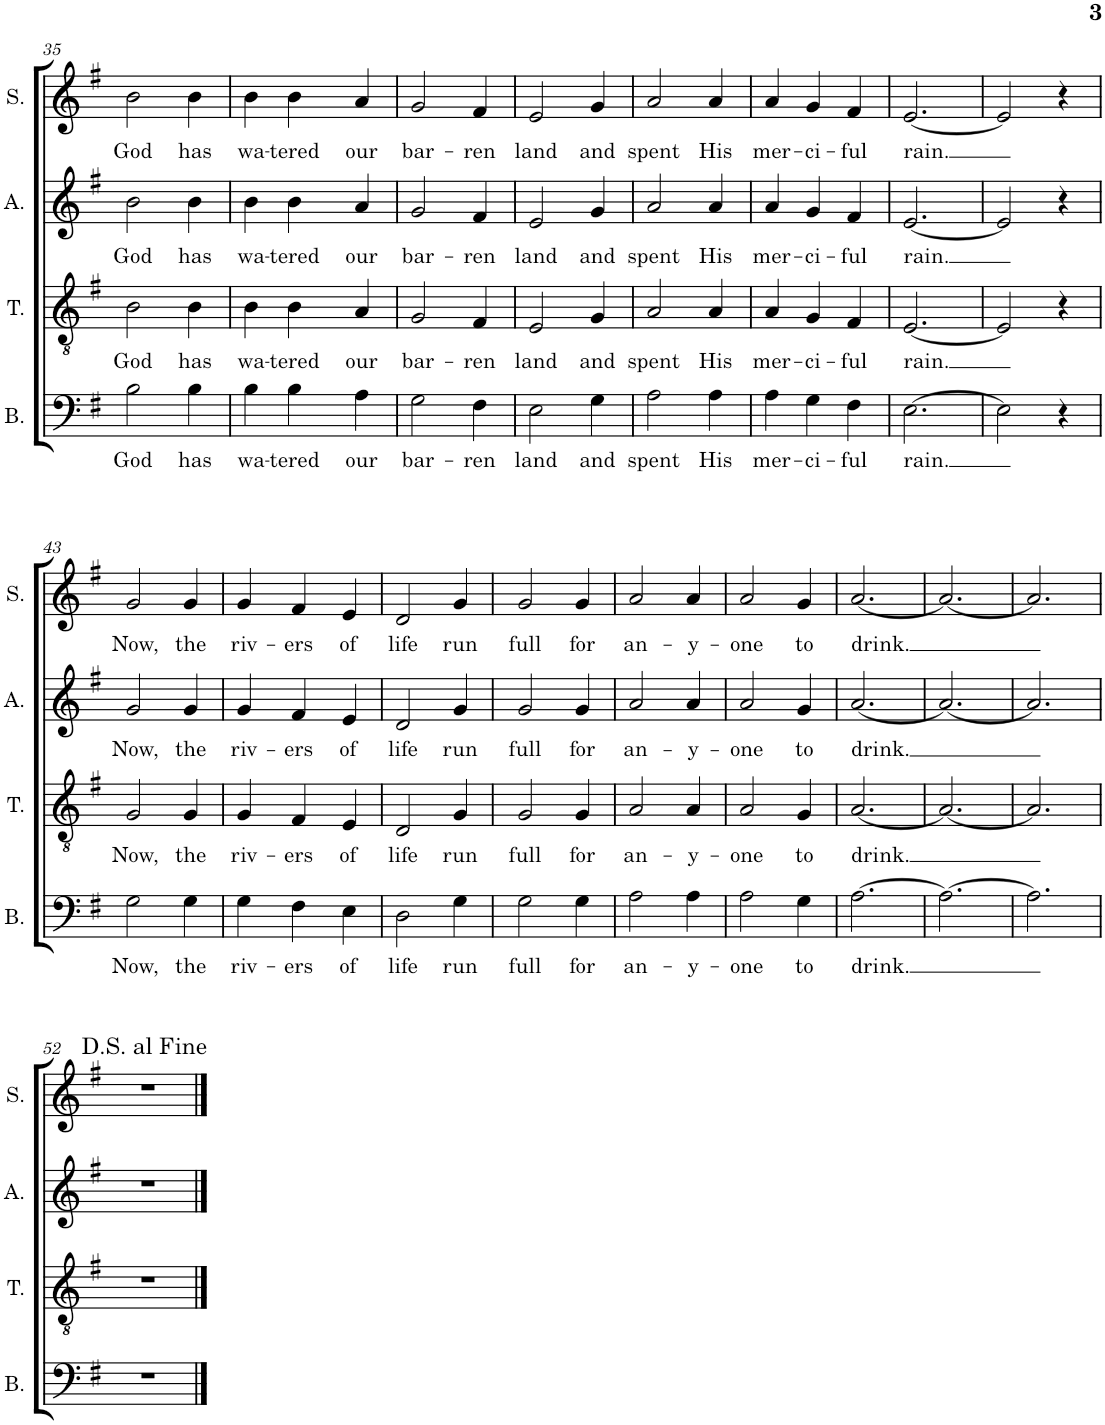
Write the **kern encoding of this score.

**kern	**text	**kern	**text	**kern	**text	**kern	**text
*part4	*part4	*part3	*part3	*part2	*part2	*part1	*part1
*staff4	*staff4	*staff3	*staff3	*staff2	*staff2	*staff1	*staff1
*I"Bass	*	*I"Tenor	*	*I"Alto	*	*I"Soprano	*
*I'B.	*	*I'T.	*	*I'A.	*	*I'S.	*
!!LO:PB:g=z
*clefF4	*	*clefGv2	*	*clefG2	*	*clefG2	*
*k[f#]	*	*k[f#]	*	*k[f#]	*	*k[f#]	*
*M3/4	*	*M3/4	*	*M3/4	*	*M3/4	*
=35	=35	=35	=35	=35	=35	=35	=35
!	!LO:LY:b	!	!LO:LY:b	!	!LO:LY:b	!	!LO:LY:b
2B\	God	2B\	God	2b\	God	2b\	God
!	!LO:LY:b	!	!LO:LY:b	!	!LO:LY:b	!	!LO:LY:b
4B\	has	4B\	has	4b\	has	4b\	has
=36	=36	=36	=36	=36	=36	=36	=36
!	!LO:LY:b	!	!LO:LY:b	!	!LO:LY:b	!	!LO:LY:b
4B\	wa-	4B\	wa-	4b\	wa-	4b\	wa-
!	!LO:LY:b	!	!LO:LY:b	!	!LO:LY:b	!	!LO:LY:b
4B\	-tered	4B\	-tered	4b\	-tered	4b\	-tered
!	!LO:LY:b	!	!LO:LY:b	!	!LO:LY:b	!	!LO:LY:b
4A\	our	4A/	our	4a/	our	4a/	our
=37	=37	=37	=37	=37	=37	=37	=37
!	!LO:LY:b	!	!LO:LY:b	!	!LO:LY:b	!	!LO:LY:b
2G\	bar-	2G/	bar-	2g/	bar-	2g/	bar-
!	!LO:LY:b	!	!LO:LY:b	!	!LO:LY:b	!	!LO:LY:b
4F#\	-ren	4F#/	-ren	4f#/	-ren	4f#/	-ren
=38	=38	=38	=38	=38	=38	=38	=38
!	!LO:LY:b	!	!LO:LY:b	!	!LO:LY:b	!	!LO:LY:b
2E\	land	2E/	land	2e/	land	2e/	land
!	!LO:LY:b	!	!LO:LY:b	!	!LO:LY:b	!	!LO:LY:b
4G\	and	4G/	and	4g/	and	4g/	and
=39	=39	=39	=39	=39	=39	=39	=39
!	!LO:LY:b	!	!LO:LY:b	!	!LO:LY:b	!	!LO:LY:b
2A\	spent	2A/	spent	2a/	spent	2a/	spent
!	!LO:LY:b	!	!LO:LY:b	!	!LO:LY:b	!	!LO:LY:b
4A\	His	4A/	His	4a/	His	4a/	His
=40	=40	=40	=40	=40	=40	=40	=40
!	!LO:LY:b	!	!LO:LY:b	!	!LO:LY:b	!	!LO:LY:b
4A\	mer-	4A/	mer-	4a/	mer-	4a/	mer-
!	!LO:LY:b	!	!LO:LY:b	!	!LO:LY:b	!	!LO:LY:b
4G\	-ci-	4G/	-ci-	4g/	-ci-	4g/	-ci-
!	!LO:LY:b	!	!LO:LY:b	!	!LO:LY:b	!	!LO:LY:b
4F#\	-ful	4F#/	-ful	4f#/	-ful	4f#/	-ful
=41	=41	=41	=41	=41	=41	=41	=41
!	!LO:LY:b	!	!LO:LY:b	!	!LO:LY:b	!	!LO:LY:b
[2.E\	rain.	[2.E/	rain.	[2.e/	rain.	[2.e/	rain.
=42	=42	=42	=42	=42	=42	=42	=42
2E\]	.	2E/]	.	2e/]	.	2e/]	.
4r	.	4r	.	4r	.	4r	.
!!LO:LB:g=z
=43	=43	=43	=43	=43	=43	=43	=43
!	!LO:LY:b	!	!LO:LY:b	!	!LO:LY:b	!	!LO:LY:b
2G\	Now,	2G/	Now,	2g/	Now,	2g/	Now,
!	!LO:LY:b	!	!LO:LY:b	!	!LO:LY:b	!	!LO:LY:b
4G\	the	4G/	the	4g/	the	4g/	the
=44	=44	=44	=44	=44	=44	=44	=44
!	!LO:LY:b	!	!LO:LY:b	!	!LO:LY:b	!	!LO:LY:b
4G\	riv-	4G/	riv-	4g/	riv-	4g/	riv-
!	!LO:LY:b	!	!LO:LY:b	!	!LO:LY:b	!	!LO:LY:b
4F#\	-ers	4F#/	-ers	4f#/	-ers	4f#/	-ers
!	!LO:LY:b	!	!LO:LY:b	!	!LO:LY:b	!	!LO:LY:b
4E\	of	4E/	of	4e/	of	4e/	of
=45	=45	=45	=45	=45	=45	=45	=45
!	!LO:LY:b	!	!LO:LY:b	!	!LO:LY:b	!	!LO:LY:b
2D\	life	2D/	life	2d/	life	2d/	life
!	!LO:LY:b	!	!LO:LY:b	!	!LO:LY:b	!	!LO:LY:b
4G\	run	4G/	run	4g/	run	4g/	run
=46	=46	=46	=46	=46	=46	=46	=46
!	!LO:LY:b	!	!LO:LY:b	!	!LO:LY:b	!	!LO:LY:b
2G\	full	2G/	full	2g/	full	2g/	full
!	!LO:LY:b	!	!LO:LY:b	!	!LO:LY:b	!	!LO:LY:b
4G\	for	4G/	for	4g/	for	4g/	for
=47	=47	=47	=47	=47	=47	=47	=47
!	!LO:LY:b	!	!LO:LY:b	!	!LO:LY:b	!	!LO:LY:b
2A\	an-	2A/	an-	2a/	an-	2a/	an-
!	!LO:LY:b	!	!LO:LY:b	!	!LO:LY:b	!	!LO:LY:b
4A\	-y-	4A/	-y-	4a/	-y-	4a/	-y-
=48	=48	=48	=48	=48	=48	=48	=48
!	!LO:LY:b	!	!LO:LY:b	!	!LO:LY:b	!	!LO:LY:b
2A\	-one	2A/	-one	2a/	-one	2a/	-one
!	!LO:LY:b	!	!LO:LY:b	!	!LO:LY:b	!	!LO:LY:b
4G\	to	4G/	to	4g/	to	4g/	to
=49	=49	=49	=49	=49	=49	=49	=49
!	!LO:LY:b	!	!LO:LY:b	!	!LO:LY:b	!	!LO:LY:b
[2.A\	drink.	[2.A/	drink.	[2.a/	drink.	[2.a/	drink.
=50	=50	=50	=50	=50	=50	=50	=50
2.A\_	.	2.A/_	.	2.a/_	.	2.a/_	.
=51	=51	=51	=51	=51	=51	=51	=51
2.A\]	.	2.A/]	.	2.a/]	.	2.a/]	.
!!LO:LB:g=z
=52	=52	=52	=52	=52	=52	=52	=52
2.r	.	2.r	.	2.r	.	2.r	.
==	==	==	==	==	==	==	==
*-	*-	*-	*-	*-	*-	*-	*-
